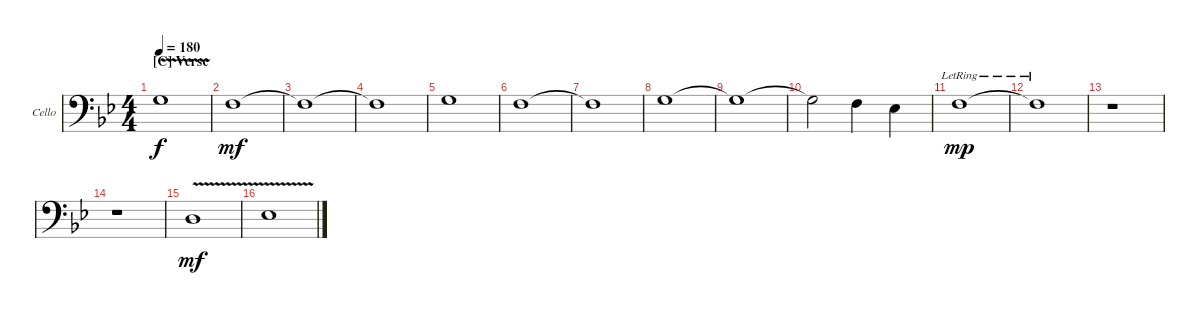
\defaultSystemsLayout 4
\bracketExtendMode groupsimilarinstruments
\firstSystemTrackNameOrientation horizontal
\otherSystemsTrackNameOrientation horizontal
\track ("Cello" "Cello") {instrument cello}
\staff {score}
\tuning (A3 D3 G2 C2)
\ts (4 4)
\section ("C" "Verse")
\tempo 180
\clef f4
\scale
0.333333
\ks bb
5.2{v}.1{dy f} |
\scale
0.333333 3.2.1{dy mf} |
\scale
0.333333 3.2{t}.1 |
\scale
0.333333 3.2{t}.1 |
\scale
0.333333 5.2.1 |
\scale
0.333333 3.2.1 |
\scale
0.333333 3.2{t}.1 |
\scale
0.333333 5.2.1 |
\scale
0.333333 5.2{t}.1 |
\scale
0.333333 5.2{t}.2 3.2.4 1.2.4 |
\scale
0.333333 3.2{lr}.1{dy mp} |
\scale
0.333333 3.2{lr t}.1 |
\scale
0.333333 r.1 |
\scale
0.333333 r.1 |
\scale
0.333333 0.2{v}.1{dy mf} |
\scale
0.333333 1.2{v}.1
